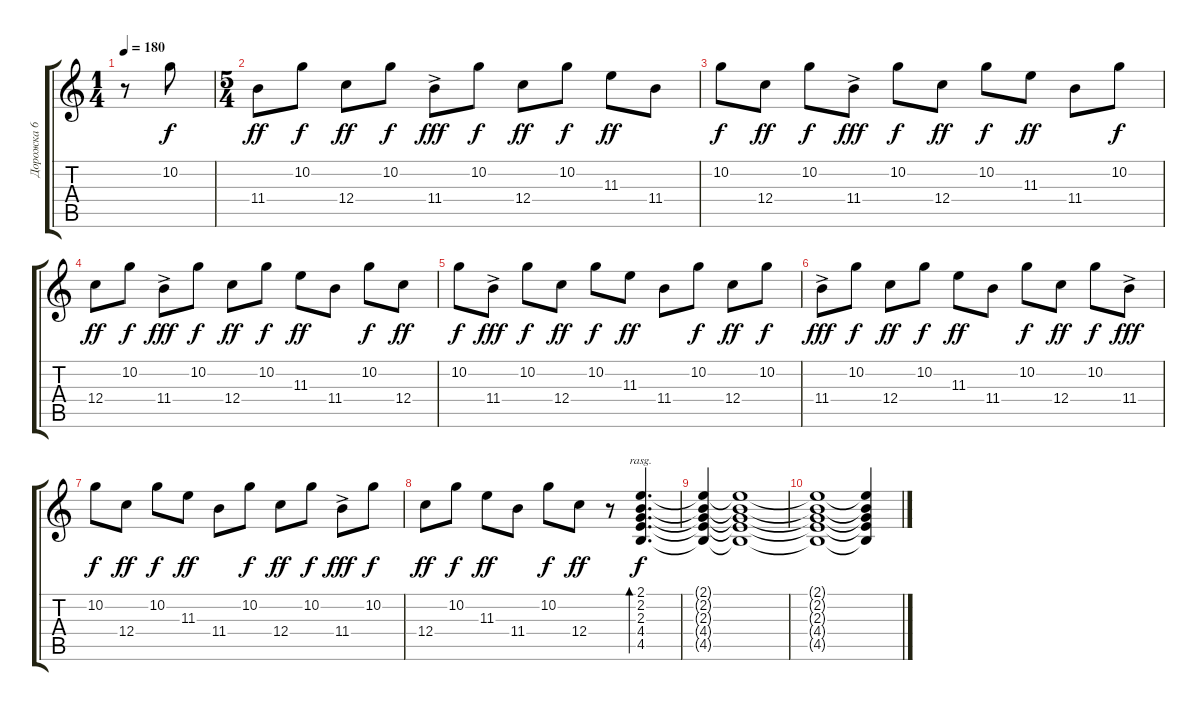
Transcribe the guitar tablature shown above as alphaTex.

\track ("Дорожка 6" "Дорожка 6") {instrument acousticguitarsteel}
\staff {score tabs}
\tuning (D4 A3 F3 C3 G2 C2) {hide}
\ts (1 4)
\tempo 180
\clef g2
\ks c
r.8{dy f instrument acousticguitarsteel} 10.2.8 |
\ts (5 4)
11.4.8{dy ff} 10.2.8{dy f} 12.4.8{dy ff} 10.2.8{dy f} 11.4{ac}.8{dy fff} 10.2.8{dy f} 12.4.8{dy ff} 10.2.8{dy f} 11.3.8{dy ff} 11.4.8 |
10.2.8{dy f} 12.4.8{dy ff} 10.2.8{dy f} 11.4{ac}.8{dy fff} 10.2.8{dy f} 12.4.8{dy ff} 10.2.8{dy f} 11.3.8{dy ff} 11.4.8 10.2.8{dy f} |
12.4.8{dy ff} 10.2.8{dy f} 11.4{ac}.8{dy fff} 10.2.8{dy f} 12.4.8{dy ff} 10.2.8{dy f} 11.3.8{dy ff} 11.4.8 10.2.8{dy f} 12.4.8{dy ff} |
10.2.8{dy f} 11.4{ac}.8{dy fff} 10.2.8{dy f} 12.4.8{dy ff} 10.2.8{dy f} 11.3.8{dy ff} 11.4.8 10.2.8{dy f} 12.4.8{dy ff} 10.2.8{dy f} |
11.4{ac}.8{dy fff} 10.2.8{dy f} 12.4.8{dy ff} 10.2.8{dy f} 11.3.8{dy ff} 11.4.8 10.2.8{dy f} 12.4.8{dy ff} 10.2.8{dy f} 11.4{ac}.8{dy fff} |
10.2.8{dy f} 12.4.8{dy ff} 10.2.8{dy f} 11.3.8{dy ff} 11.4.8 10.2.8{dy f} 12.4.8{dy ff} 10.2.8{dy f} 11.4{ac}.8{dy fff} 10.2.8{dy f} |
12.4.8{dy ff} 10.2.8{dy f} 11.3.8{dy ff} 11.4.8 10.2.8{dy f} 12.4.8{dy ff} r.8 (2.1 2.2 2.3 4.4 4.5).4{d bd 480 rasg ii dy f} |
(2.1{t} 2.2{t} 2.3{t} 4.4{t} 4.5{t}).4 (2.1{t} 2.2{t} 2.3{t} 4.4{t} 4.5{t}).1 |
(2.1{t} 2.2{t} 2.3{t} 4.4{t} 4.5{t}).1 (2.1{t} 2.2{t} 2.3{t} 4.4{t} 4.5{t}).4
